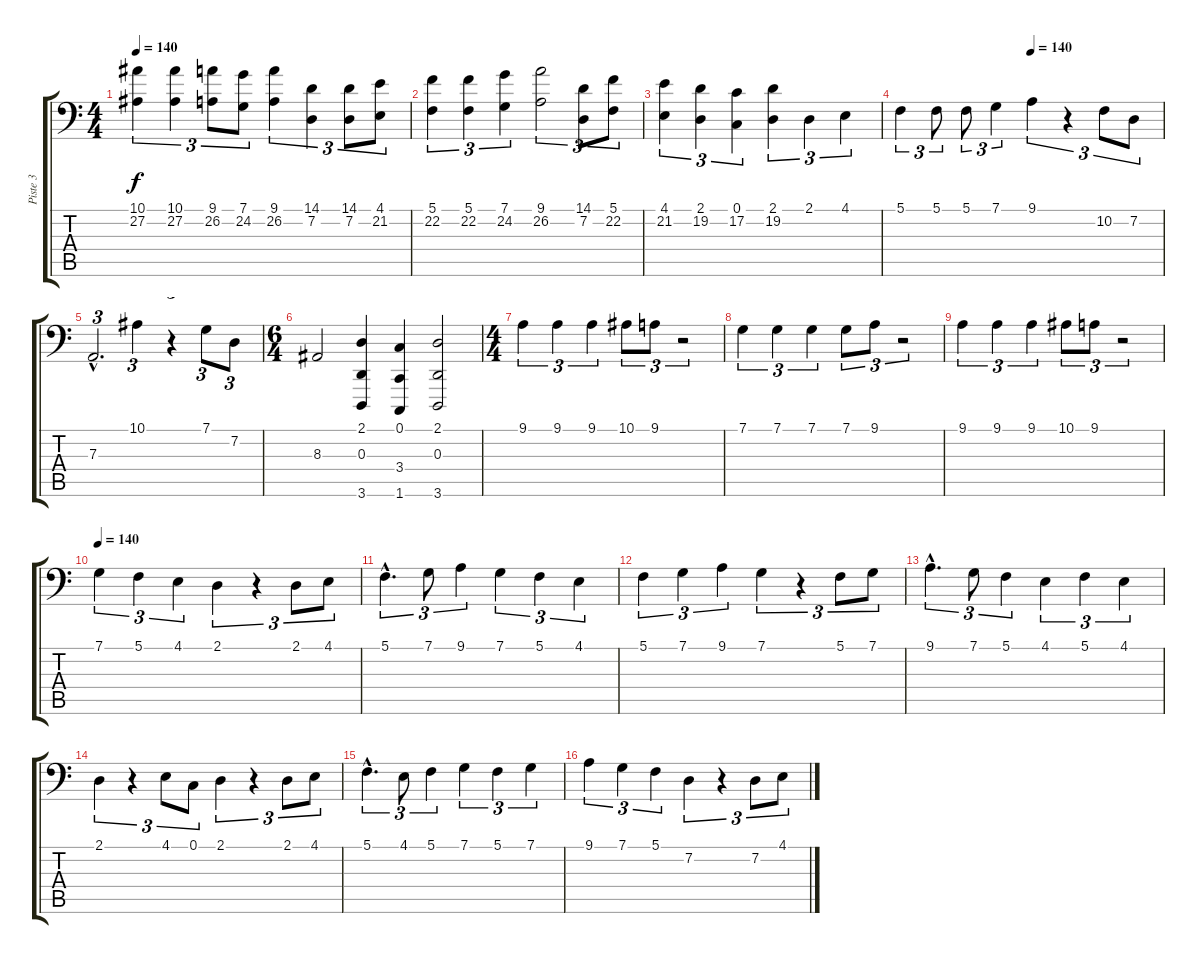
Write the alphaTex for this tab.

\track ("Piste 3" "Piste 3") {instrument violin}
\staff {score tabs}
\tuning (C3 G2 D2 A1 E1 B0) {hide}
\ts (4 4)
\tempo 140
\clef f4
\ks c
(10.1 27.2).4{tu (3 2) dy f} (10.1 27.2).4{tu (3 2)} (9.1 26.2).8{tu (3 2)} (7.1 24.2).8{tu (3 2)} (9.1 26.2).4{tu (3 2)} (14.1 7.2).4{tu (3 2)} (14.1 7.2).8{tu (3 2)} (4.1 21.2).8{tu (3 2)} |
(5.1 22.2).4{tu (3 2)} (5.1 22.2).4{tu (3 2)} (7.1 24.2).4{tu (3 2)} (9.1 26.2).2{tu (3 2)} (14.1 7.2).8{tu (3 2)} (5.1 22.2).8{tu (3 2)} |
(4.1 21.2).4{tu (3 2)} (2.1 19.2).4{tu (3 2)} (0.1 17.2).4{tu (3 2)} (2.1 19.2).4{tu (3 2)} 2.1.4{tu (3 2)} 4.1.4{tu (3 2)} |
\tempo (140 0.5)
5.1.4{tu (3 2)} 5.1.8{tu (3 2)} 5.1.8{tu (3 2)} 7.1.4{tu (3 2)} 9.1.4{tu (3 2)} r.4{tu (3 2)} 10.2.8{tu (3 2)} 7.2.8{tu (3 2)} |
7.3{hac}.2{d tu (3 2)} 10.1.4{tu (3 2)} r.4{tu (3 2)} 7.1.8{tu (3 2)} 7.2.8{tu (3 2)} |
\ts (6 4)
8.3.2 (2.1 0.3 3.6).4 (0.1 3.4 1.6).4 (2.1 0.3 3.6).2 |
\ts (4 4)
9.1.4{tu (3 2)} 9.1.4{tu (3 2)} 9.1.4{tu (3 2)} 10.1.8{tu (3 2)} 9.1.8{tu (3 2)} r.2{tu (3 2)} |
7.1.4{tu (3 2)} 7.1.4{tu (3 2)} 7.1.4{tu (3 2)} 7.1.8{tu (3 2)} 9.1.8{tu (3 2)} r.2{tu (3 2)} |
9.1.4{tu (3 2)} 9.1.4{tu (3 2)} 9.1.4{tu (3 2)} 10.1.8{tu (3 2)} 9.1.8{tu (3 2)} r.2{tu (3 2)} |
\tempo 140
7.1.4{tu (3 2)} 5.1.4{tu (3 2)} 4.1.4{tu (3 2)} 2.1.4{tu (3 2)} r.4{tu (3 2)} 2.1.8{tu (3 2)} 4.1.8{tu (3 2)} |
5.1{hac}.4{d tu (3 2)} 7.1.8{tu (3 2)} 9.1.4{tu (3 2)} 7.1.4{tu (3 2)} 5.1.4{tu (3 2)} 4.1.4{tu (3 2)} |
5.1.4{tu (3 2)} 7.1.4{tu (3 2)} 9.1.4{tu (3 2)} 7.1.4{tu (3 2)} r.4{tu (3 2)} 5.1.8{tu (3 2)} 7.1.8{tu (3 2)} |
9.1{hac}.4{d tu (3 2)} 7.1.8{tu (3 2)} 5.1.4{tu (3 2)} 4.1.4{tu (3 2)} 5.1.4{tu (3 2)} 4.1.4{tu (3 2)} |
2.1.4{tu (3 2)} r.4{tu (3 2)} 4.1.8{tu (3 2)} 0.1.8{tu (3 2)} 2.1.4{tu (3 2)} r.4{tu (3 2)} 2.1.8{tu (3 2)} 4.1.8{tu (3 2)} |
5.1{hac}.4{d tu (3 2)} 4.1.8{tu (3 2)} 5.1.4{tu (3 2)} 7.1.4{tu (3 2)} 5.1.4{tu (3 2)} 7.1.4{tu (3 2)} |
9.1.4{tu (3 2)} 7.1.4{tu (3 2)} 5.1.4{tu (3 2)} 7.2.4{tu (3 2)} r.4{tu (3 2)} 7.2.8{tu (3 2)} 4.1.8{tu (3 2)}
